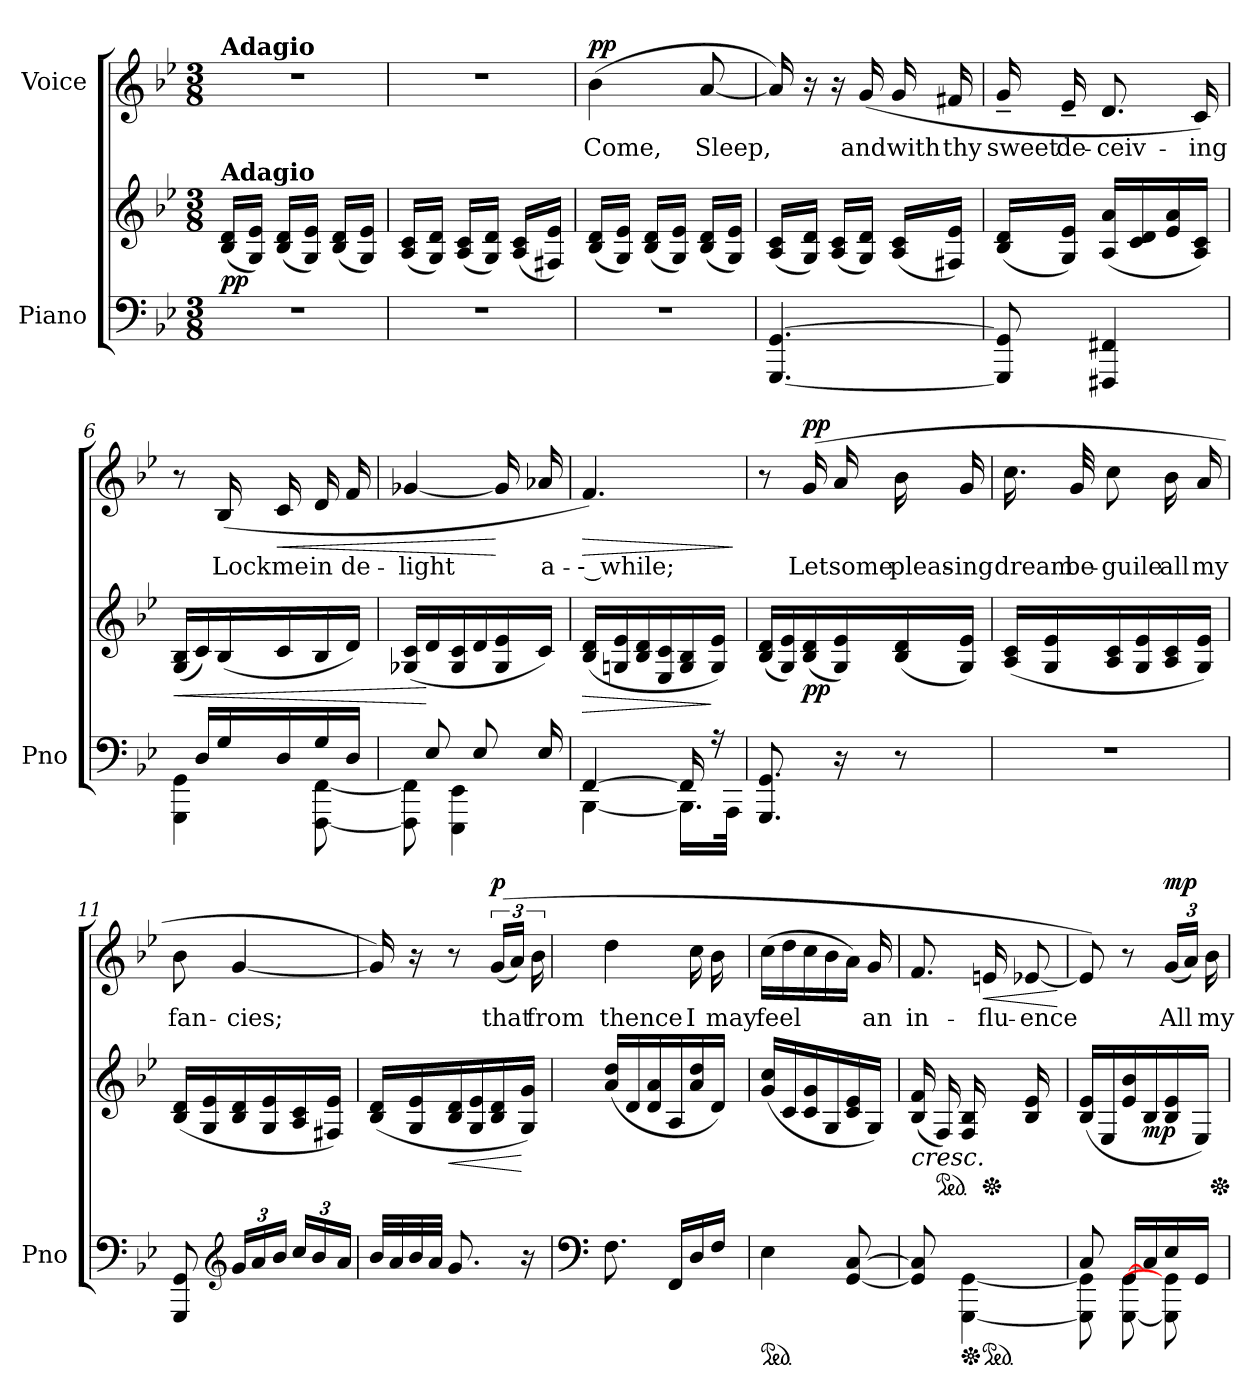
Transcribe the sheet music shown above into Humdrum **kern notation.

**kern	**kern	**dynam	**kern	**text	**dynam
*part2	*part2	*part2	*part1	*part1	*part1
*staff3	*staff2	*staff2/3	*staff1	*staff1	*staff1
*I"Piano	*	*	*I"Voice	*	*
*I'Pno	*	*	*	*	*
*clefF4	*clefG2	*	*clefG2	*	*
*k[b-e-]	*k[b-e-]	*	*k[b-e-]	*	*
*M3/8	*M3/8	*	*M3/8	*	*
=1	=1	=1	=1	=1	=1
!	!	!	!LO:TX:a:B:t=Adagio	!	!
!	!LO:TX:a:B:t=Adagio	!	!	!	!
!	!	!LO:DY:b	!	!	!
4.r	(16B-/ 16d/LL	pp	4.r	.	.
.	16G/ 16e-/JJ)	.	.	.	.
.	(16B-/ 16d/LL	.	.	.	.
.	16G/ 16e-/JJ)	.	.	.	.
.	(16B-/ 16d/LL	.	.	.	.
.	16G/ 16e-/JJ)	.	.	.	.
=2	=2	=2	=2	=2	=2
4.r	(16A/ 16c/LL	.	4.r	.	.
.	16G/ 16d/JJ)	.	.	.	.
.	(16A/ 16c/LL	.	.	.	.
.	16G/ 16d/JJ)	.	.	.	.
.	(16A/ 16c/LL	.	.	.	.
.	16F#X/ 16e-/JJ)	.	.	.	.
=3	=3	=3	=3	=3	=3
!	!	!	!	!	!LO:DY:a
4.r	(16B-/ 16d/LL	.	(4b-\	Come,	pp
.	16G/ 16e-/JJ)	.	.	.	.
.	(16B-/ 16d/LL	.	.	.	.
.	16G/ 16e-/JJ)	.	.	.	.
.	(16B-/ 16d/LL	.	[8a/	Sleep,	.
.	16G/ 16e-/JJ)	.	.	.	.
=4	=4	=4	=4	=4	=4
[4.GGG/ [4.GG/	(16A/ 16c/LL	.	16a/])	.	.
.	16G/ 16d/JJ)	.	16r	.	.
.	(16A/ 16c/LL	.	16r	.	.
.	16G/ 16d/JJ)	.	(>16g/	and	.
.	(16A/ 16c/LL	.	16g/	with	.
.	16F#X/ 16e-/JJ)	.	16f#X/	thy	.
=5	=5	=5	=5	=5	=5
8GGG/] 8GG/]	(16B-/ 16d/LL	.	16g~>/	sweet	.
.	16G/ 16e-/JJ)	.	16e-~>/	de-	.
4FFF#X/ 4FF#X/	(16A/ 16a/LL	.	8.d/	-ceiv-	.
.	16c/ 16d/	.	.	.	.
.	16e-/ 16a/	.	.	.	.
.	16A/ 16c/JJ)	.	16c/)	-ing	.
=6	=6	=6	=6	=6	=6
*^	*	*	*	*	*
!	!	!	!LO:HP:b	!	!	!
16ryy	4GGG\ 4GG\	(>16G/ 16B-/LL	<	8r	.	.
16D/LL	.	16c/)	.	.	.	.
16G/	.	(>16B-/	.	(16B-/	Lock	.
!	!	!	!	!	!	!LO:HP:b
16D/	.	16c/	.	16c/	me	<
16G/	[8FFF\ [8FF\	16B-/	.	16d/	in	.
16D/JJ	.	16d/JJ)	.	16f/	de-	.
=7	=7	=7	=7	=7	=7	=7
16ryy	8FFF\] 8FF\]	(>16G-X/ 16c/LL	.	[4g-X/	-light	.
8E-/	.	16d/	[	.	.	.
.	4EEE-\ 4EE-\	16G-/ 16c/	.	.	.	.
8E-/	.	16d/	.	.	.	.
.	.	16G-/ 16e-/	.	16g-/]	.	[
16E-/	.	16c/JJ)	.	16a-X/	a-	.
=8	=8	=8	=8	=8	=8	=8
!	!	!	!LO:HP:b	!	!	!LO:HP:b
[4FF/	[4BBB-\	(>16B-/ 16d/LL	>	4.f/)	-- while;	>
.	.	16Gn/ 16e-/	.	.	.	.
.	.	16B-/ 16d/	.	.	.	.
.	.	16E-/ 16c/	.	.	.	.
16FF/]	16.BBB-\LL]	16G/ 16B-/	.	.	.	.
16r	.	16G/ 16e-/JJ)	]	.	.	.
.	32AAA\JJk	.	.	.	.	.
*v	*v	*	*	*	*	*
.	.	.	.	.	]
=9	=9	=9	=9	=9	=9
8.GGG/ 8.GG/	(16B-/ 16d/LL	.	8r	.	.
.	16G/ 16e-/)	.	.	.	.
!	!	!LO:DY:b	!	!	!LO:DY:a
.	(16B-/ 16d/	pp	(16g/	Let	pp
16r	16G/ 16e-/)	.	16a/	some	.
8r	(16B-/ 16d/	.	16b-\	pleas-	.
.	16G/ 16e-/JJ)	.	16g/	-ing	.
=10	=10	=10	=10	=10	=10
4.r	(16A/ 16c/LL	.	16.cc\	dream	.
.	16G/ 16e-/	.	.	.	.
.	.	.	32g/	be-	.
.	16A/ 16c/	.	8cc\	-guile	.
.	16G/ 16e-/	.	.	.	.
.	16A/ 16c/	.	16b-\	all	.
.	16G/ 16e-/JJ)	.	16a/	my	.
=11	=11	=11	=11	=11	=11
8GGG/ 8GG/	(16B-/ 16d/LL	.	8b-\	fan-	.
.	16G/ 16e-/	.	.	.	.
*clefG2	*	*	*	*	*
24g/LL	16B-/ 16d/	.	[4g/	-cies;	.
24a/	.	.	.	.	.
.	16G/ 16e-/	.	.	.	.
24b-/JJ	.	.	.	.	.
24cc/LL	16A/ 16c/	.	.	.	.
24b-/	.	.	.	.	.
.	16F#X/ 16e-/JJ)	.	.	.	.
24a/JJ	.	.	.	.	.
=12	=12	=12	=12	=12	=12
32b-/LLL	(16B-/ 16d/LL	.	16g/])	.	.
32a/	.	.	.	.	.
32b-/	16G/ 16e-/	.	16r	.	.
32a/JJJ	.	.	.	.	.
!	!	!LO:HP:b	!	!	!
8.g/	16B-/ 16d/	<	8r	.	.
.	16G/ 16e-/	.	.	.	.
!	!	!	!	!	!LO:DY:a
.	16B-/ 16d/	.	((24g/LL	that	p
.	.	.	24a/JJ)	.	.
16r	16G/ 16g/JJ)	[	.	.	.
.	.	.	24b-\	from	.
=13	=13	=13	=13	=13	=13
*clefF4	*	*	*	*	*
8.F\	(16a/ 16dd/LL	.	4dd\	thence	.
.	16d/	.	.	.	.
.	16d/ 16a/	.	.	.	.
16FF/LL	16A/	.	.	.	.
16D/	16a/ 16dd/	.	16cc\	I	.
16F/JJ	16d/JJ)	.	16b-\	may	.
=14	=14	=14	=14	=14	=14
*ped	*	*	*	*	*
4E-\	(16g/ 16cc/LL	.	(16cc\LL	feel	.
.	16c/	.	16dd\	.	.
.	16c/ 16g/	.	16cc\	.	.
.	16G/	.	16b-\	.	.
[<8GG/ [8C/	16c/ 16e-/	.	16a\JJ)	.	.
.	16G/JJ)	.	16g/	an	.
=15	=15	=15	=15	=15	=15
*^	*	*	*	*	*
!	!	!LO:TX:b:i:t=cresc.	!	!	!	!
8.ryy	8GG/] 8C/]	(>16B-/ 16f/LL	.	8.f/	in-	.
*	*	*ped	*	*	*	*
.	.	16F/)	.	.	.	.
*Xped	*	*	*	*	*	*
.	[<4GGG\ [<4GG\	(16F/ 16B-/	.	.	.	.
*ped	*	*	*	*	*	*
*	*	*Xped	*	*	*	*
!	!	!	!	!	!	!LO:HP:b
16BB-/)	.	16ryy	.	16en/	-flu-	<
16ryy	.	(16B-/ 16e-/	.	[8e-X/	-ence	.
16E-/JJ)	.	16ryy	.	.	.	.
*v	*v	*	*	*	*	*
.	.	.	.	.	[
=16	=16	=16	=16	=16	=16
*^	*	*	*	*	*
8C/	8GGG\] 8GG\]	(>16B-/ 16e-/LL	.	8e-/])	.	.
.	.	16E-/	.	.	.	.
[<16GG/LL	[8GGG\ 8GG\	16e-/ 16b-/	.	8r	.	.
!	!	!	!LO:DY:b	!	!	!
16C/	.	16B-/	mp	.	.	.
*	*	*	*	*Xbrackettup	*	*
!	!	!	!	!	!	!LO:DY:a
16E-/	8GGG\] 8GG\]	16B-/ 16e-/	.	(24g/LL	All	mp
.	.	.	.	24a/JJ)	.	.
16GG/JJ	.	16E-/JJ)	.	.	.	.
.	.	.	.	24b-\	my	.
*v	*v	*	*	*	*	*
*	*Xped	*	*	*	*
=	=	=	=	=	=
*-	*-	*-	*-	*-	*-
